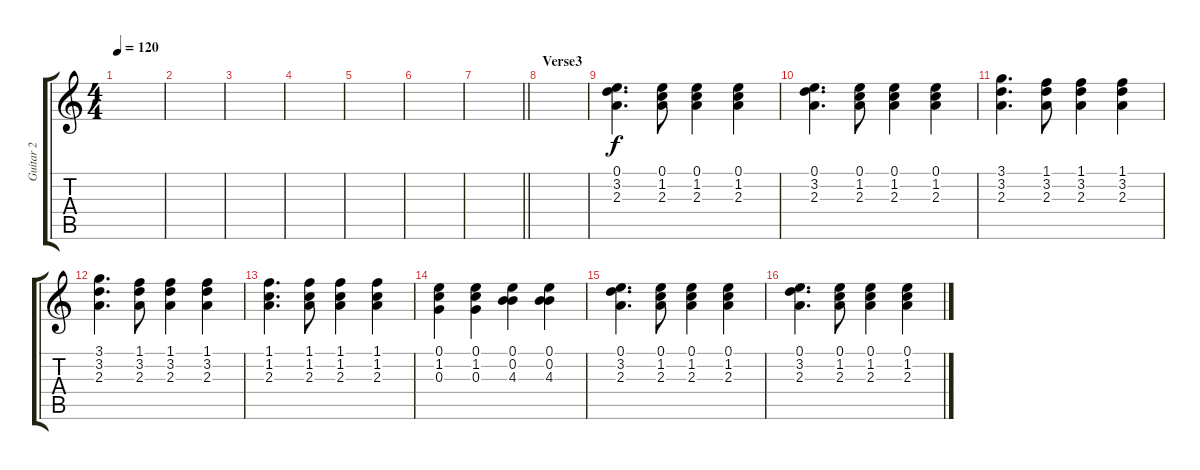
\track ("Guitar 2" "Guitar 2") {instrument distortionguitar}
\staff {score tabs}
\tuning (E4 B3 G3 D3 A2 E2) {hide}
\ts (4 4)
\tempo 120
\clef g2
\ks c
|
|
|
|
|
|
\barLineRight lightlight
|
\section ("" "Verse3")
|
(0.1 3.2 2.3).4{d} (0.1 1.2 2.3).8 (0.1 1.2 2.3).4 (0.1 1.2 2.3).4 |
(0.1 3.2 2.3).4{d} (0.1 1.2 2.3).8 (0.1 1.2 2.3).4 (0.1 1.2 2.3).4 |
(3.1 3.2 2.3).4{d} (1.1 3.2 2.3).8 (1.1 3.2 2.3).4 (1.1 3.2 2.3).4 |
(3.1 3.2 2.3).4{d} (1.1 3.2 2.3).8 (1.1 3.2 2.3).4 (1.1 3.2 2.3).4 |
(1.1 1.2 2.3).4{d} (1.1 1.2 2.3).8 (1.1 1.2 2.3).4 (1.1 1.2 2.3).4 |
(0.1 1.2 0.3).4 (0.1 1.2 0.3).4 (0.1 0.2 4.3).4 (0.1 0.2 4.3).4 |
(0.1 3.2 2.3).4{d} (0.1 1.2 2.3).8 (0.1 1.2 2.3).4 (0.1 1.2 2.3).4 |
(0.1 3.2 2.3).4{d} (0.1 1.2 2.3).8 (0.1 1.2 2.3).4 (0.1 1.2 2.3).4
